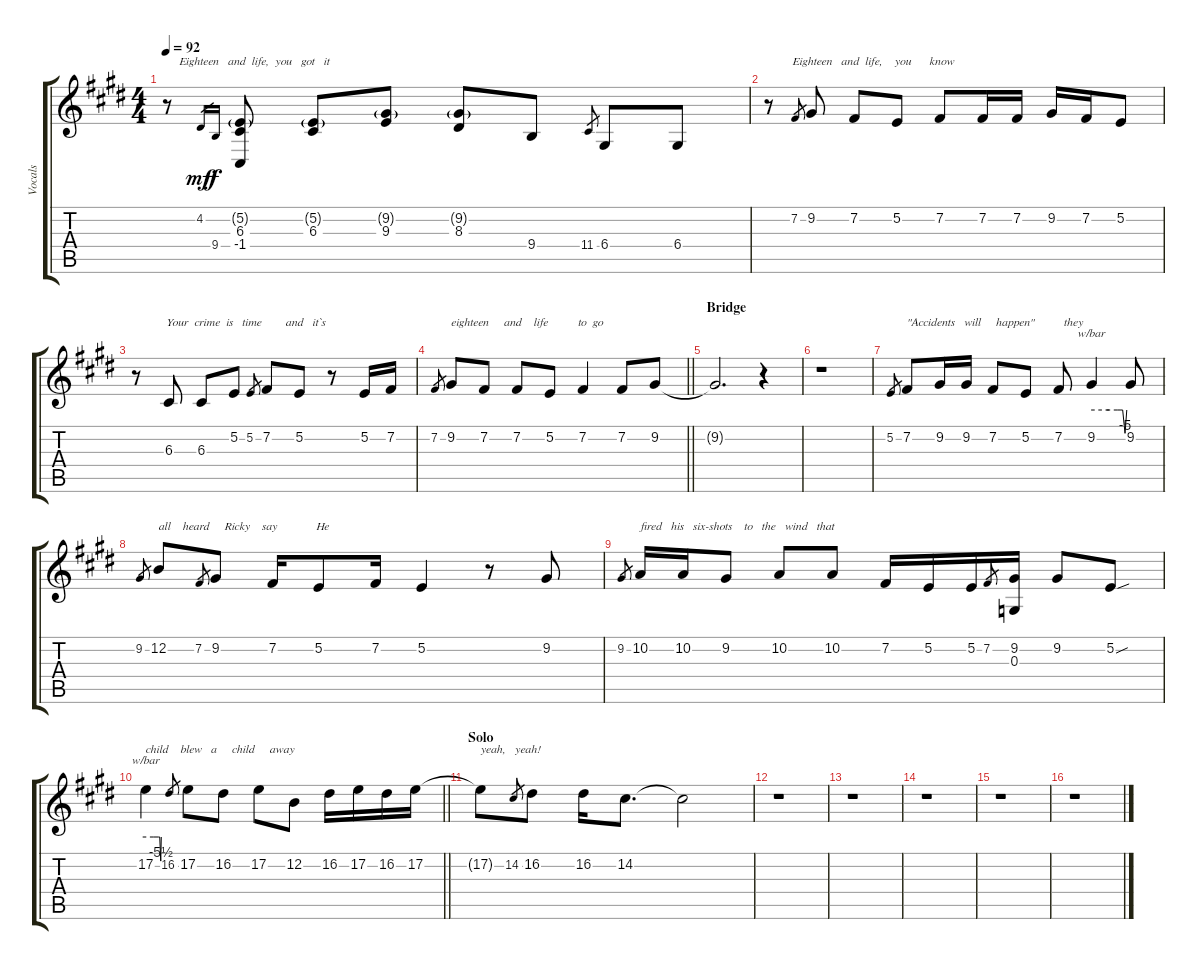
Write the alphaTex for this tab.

\track ("Vocals" "Vocals") {instrument altosax}
\staff {score tabs}
\tuning (E4 B3 G3 D3 A2 E2) {hide}
\ts (4 4)
\tempo 92
\clef g2
\ks e
r.8{txt "    Eighteen   and  life,  you   got   it" dy f} 4.2.16{gr dy mf} 9.4.16{gr dy f} (5.2{g} 6.3 -1.4).8 (5.2{g} 6.3).8 (9.2{g} 9.3).8 (9.2{g} 8.3).8 9.4.8 11.4.8{gr} 6.4.8 6.4.8 |
r.8{txt "        Eighteen   and  life,    you      know"} 7.2.8{gr} 9.2.8 7.2.8 5.2.8 7.2.8 7.2.16 7.2.16 9.2.16 7.2.16 5.2.8 |
r.8{txt "          Your  crime  is   time        and   it`s"} 6.3.8 6.3.8 5.2.8 5.2.8{gr} 7.2.8 5.2.8 r.8 5.2.16 7.2.16 |
\barLineRight lightlight
7.2.8{gr} 9.2.8{txt "eighteen     and    life          to  go"} 7.2.8 7.2.8 5.2.8 7.2.4 7.2.8 9.2.8 |
\section ("" "Bridge")
9.2{t}.2{d} r.4 |
r.1 |
5.2.8{gr} 7.2.8{txt "\"Accidents   will     happen\"          they   "} 9.2.16 9.2.16 7.2.8 5.2.8 7.2.8 9.2.4{tbe (custom default 0 0 30 0 44 0 50 0 53 0 57 -20 60 0)} 9.2.8 |
9.2.8{gr} 12.2.8{txt "all    heard     Ricky    say             He"} 7.2.8{gr} 9.2.8 7.2.16 5.2.8 7.2.16 5.2.4 r.8 9.2.8 |
9.2.8{gr} 10.2.16{txt "fired   his   six-shots    to   the   wind   that"} 10.2.16 9.2.8 10.2.8 10.2.8 7.2.16 5.2.16 5.2.16 7.2.8{gr} (9.2 0.3).16 9.2.8 5.2{sou}.8 |
\barLineRight lightlight
17.2.4{tbe (custom default 0 0 30 0 49 0 51 0 54 0 58 -22 60 0) txt "child    blew   a     child     away"} 16.2.8{gr} 17.2.8 16.2.8 17.2.8 12.2.8 16.2.16 17.2.16 16.2.16 17.2.16 |
\section ("" "Solo")
17.2{t}.8{txt "yeah,   yeah!"} 14.2.8{gr} 16.2.8 16.2.16 14.2.8{d} 14.2{t}.2 |
r.1 |
r.1 |
r.1 |
r.1 |
r.1
